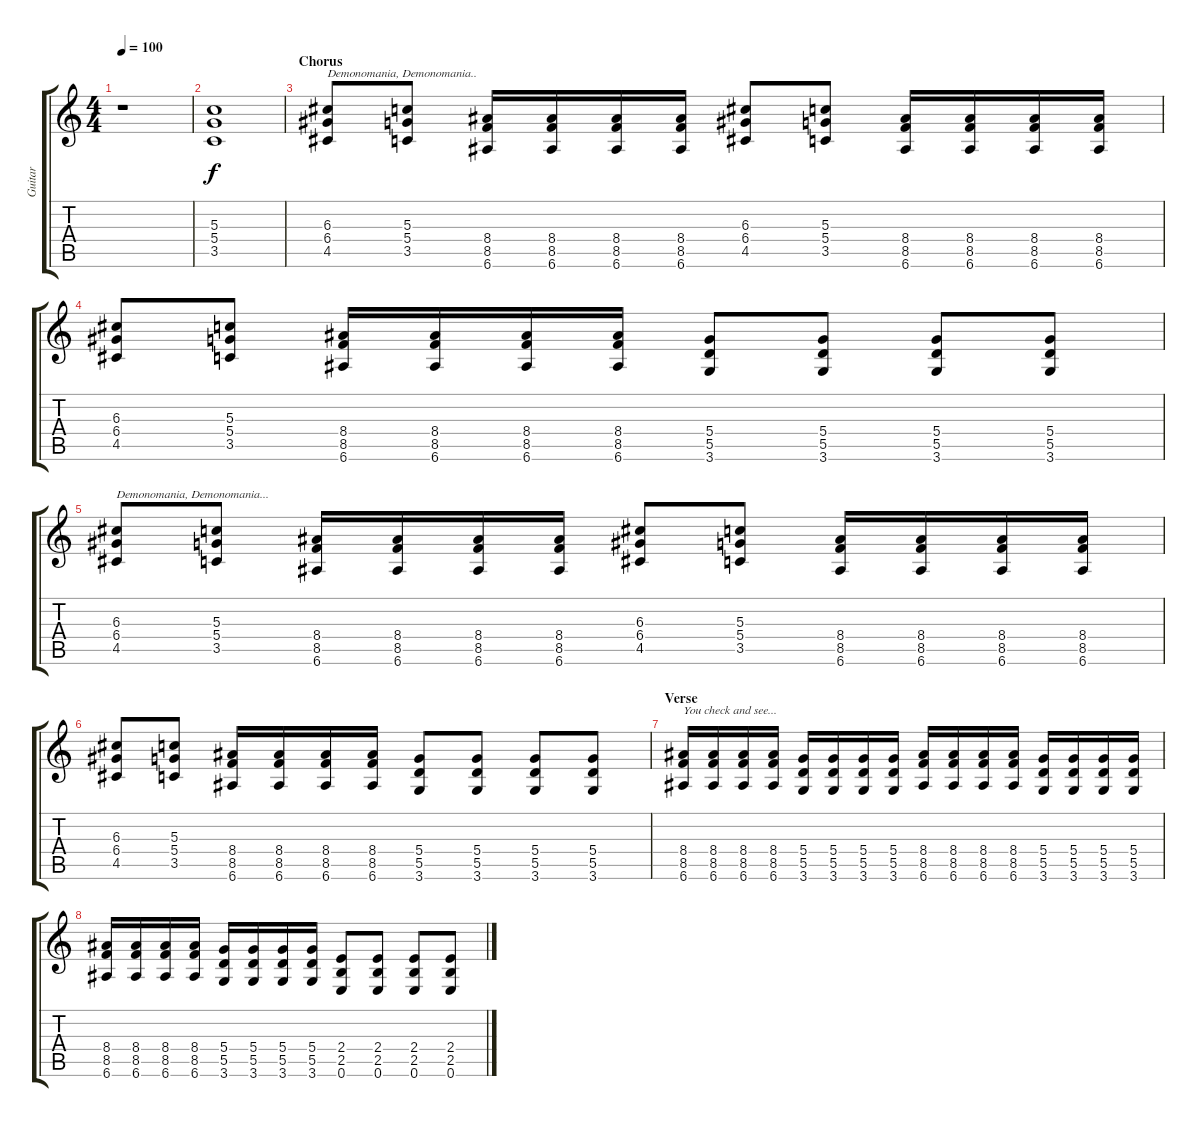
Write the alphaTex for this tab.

\track ("Guitar" "Guitar") {instrument distortionguitar}
\staff {score tabs}
\tuning (E4 B3 G3 D3 A2 E2) {hide}
\ts (4 4)
\tempo 100
\clef g2
\ks c
r.1{dy f instrument distortionguitar} |
(5.3 5.4 3.5).1 |
\section ("" "Chorus")
(6.3 6.4 4.5).8{txt "Demonomania, Demonomania.."} (5.3 5.4 3.5).8 (8.4 8.5 6.6).16 (8.4 8.5 6.6).16 (8.4 8.5 6.6).16 (8.4 8.5 6.6).16 (6.3 6.4 4.5).8 (5.3 5.4 3.5).8 (8.4 8.5 6.6).16 (8.4 8.5 6.6).16 (8.4 8.5 6.6).16 (8.4 8.5 6.6).16 |
(6.3 6.4 4.5).8 (5.3 5.4 3.5).8 (8.4 8.5 6.6).16 (8.4 8.5 6.6).16 (8.4 8.5 6.6).16 (8.4 8.5 6.6).16 (5.4 5.5 3.6).8 (5.4 5.5 3.6).8 (5.4 5.5 3.6).8 (5.4 5.5 3.6).8 |
(6.3 6.4 4.5).8{txt "Demonomania, Demonomania..."} (5.3 5.4 3.5).8 (8.4 8.5 6.6).16 (8.4 8.5 6.6).16 (8.4 8.5 6.6).16 (8.4 8.5 6.6).16 (6.3 6.4 4.5).8 (5.3 5.4 3.5).8 (8.4 8.5 6.6).16 (8.4 8.5 6.6).16 (8.4 8.5 6.6).16 (8.4 8.5 6.6).16 |
(6.3 6.4 4.5).8 (5.3 5.4 3.5).8 (8.4 8.5 6.6).16 (8.4 8.5 6.6).16 (8.4 8.5 6.6).16 (8.4 8.5 6.6).16 (5.4 5.5 3.6).8 (5.4 5.5 3.6).8 (5.4 5.5 3.6).8 (5.4 5.5 3.6).8 |
\section ("" "Verse")
(8.4 8.5 6.6).16{txt "You check and see..."} (8.4 8.5 6.6).16 (8.4 8.5 6.6).16 (8.4 8.5 6.6).16 (5.4 5.5 3.6).16 (5.4 5.5 3.6).16 (5.4 5.5 3.6).16 (5.4 5.5 3.6).16 (8.4 8.5 6.6).16 (8.4 8.5 6.6).16 (8.4 8.5 6.6).16 (8.4 8.5 6.6).16 (5.4 5.5 3.6).16 (5.4 5.5 3.6).16 (5.4 5.5 3.6).16 (5.4 5.5 3.6).16 |
(8.4 8.5 6.6).16 (8.4 8.5 6.6).16 (8.4 8.5 6.6).16 (8.4 8.5 6.6).16 (5.4 5.5 3.6).16 (5.4 5.5 3.6).16 (5.4 5.5 3.6).16 (5.4 5.5 3.6).16 (2.4 2.5 0.6).8 (2.4 2.5 0.6).8 (2.4 2.5 0.6).8 (2.4 2.5 0.6).8
